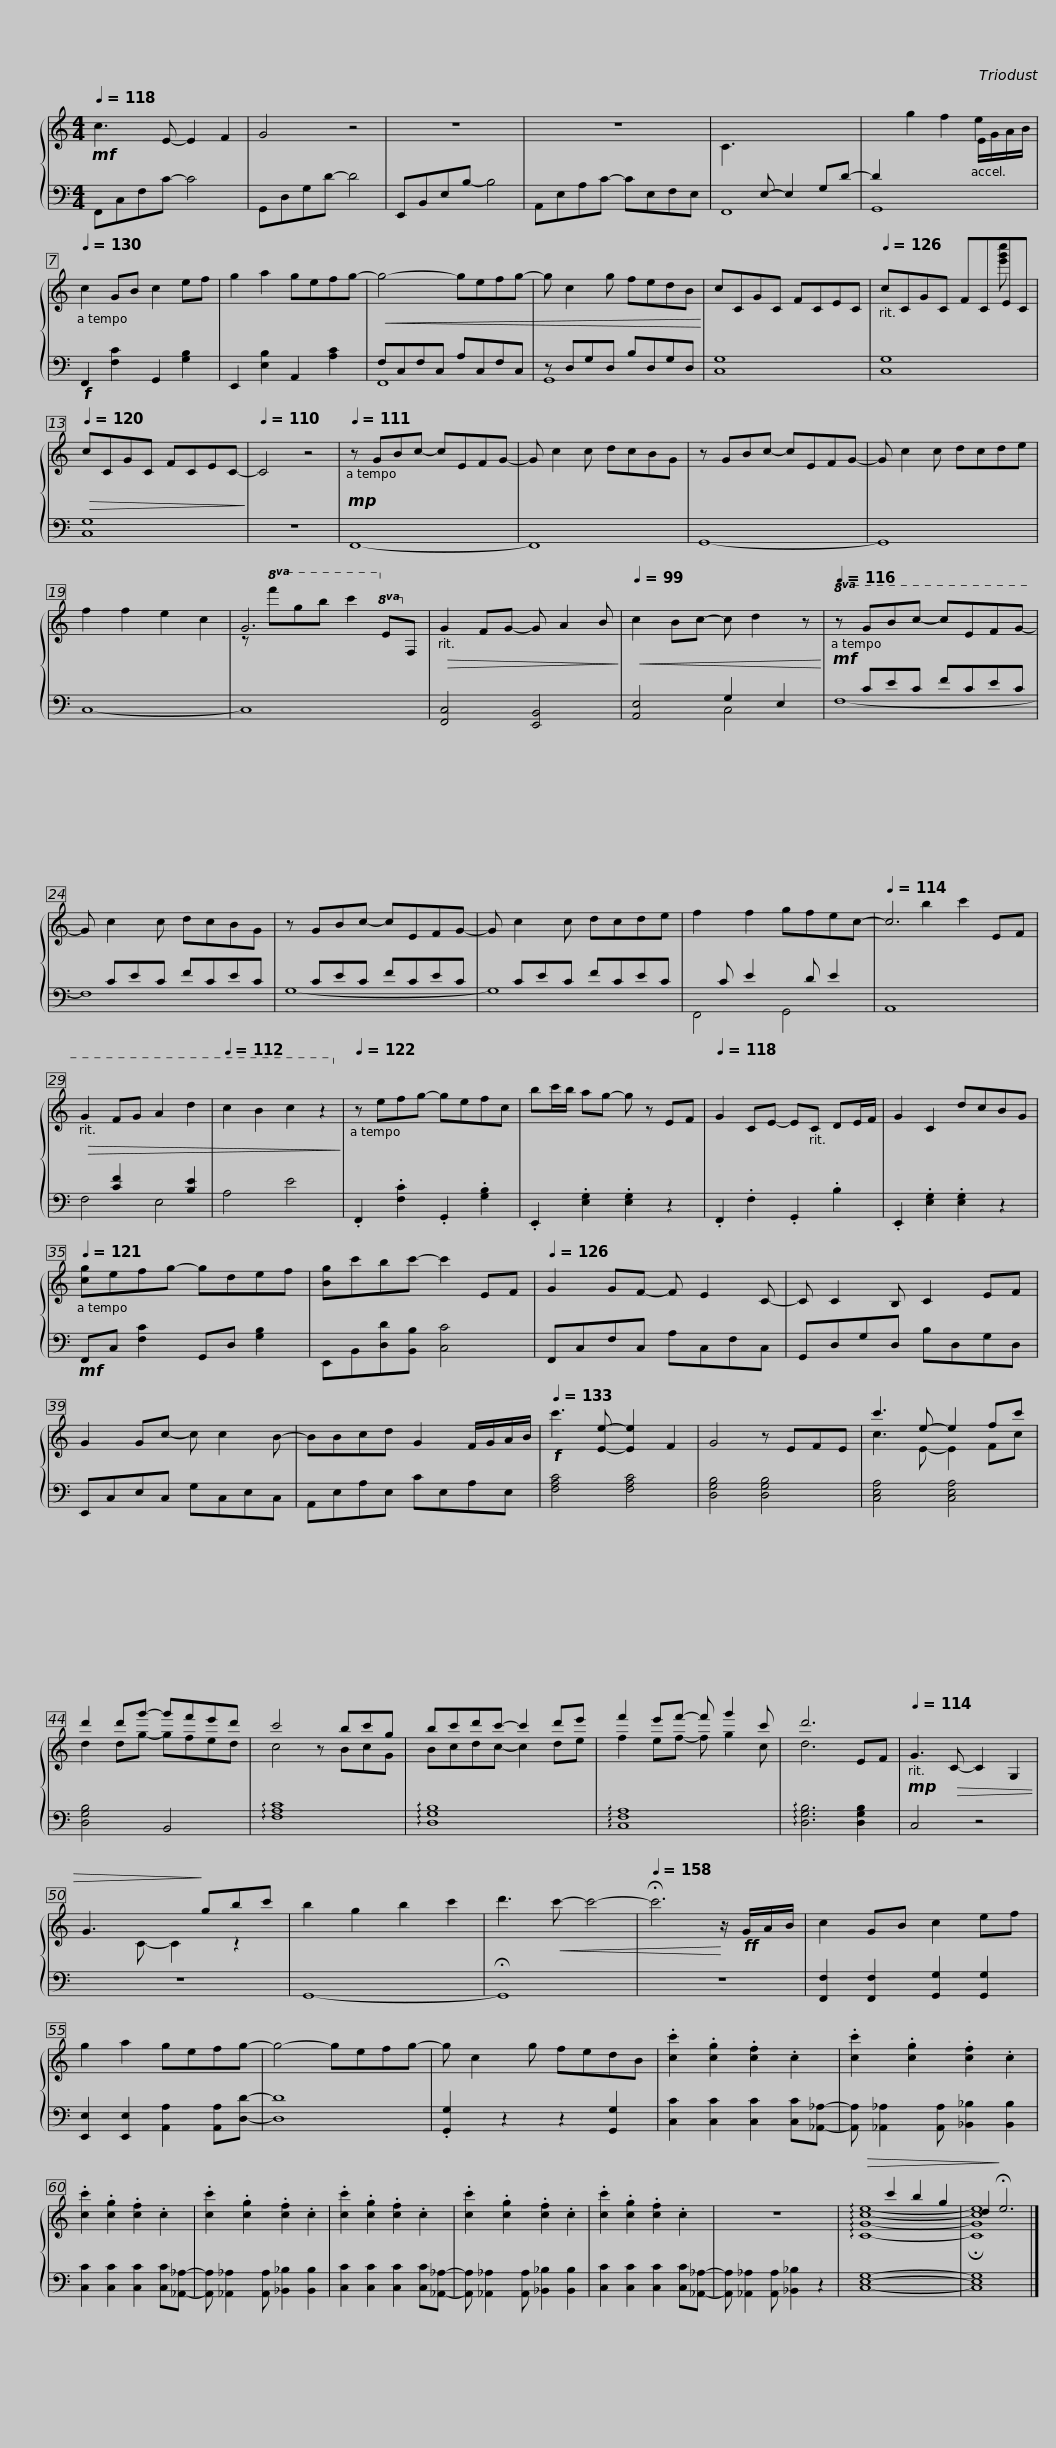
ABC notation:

X:1
%%score { ( 1 3 5 ) | ( 2 4 ) }
L:1/8
Q:1/4=118
M:4/4
I:linebreak $
K:C
V:1 treble
V:3 treble
V:5 treble
V:2 bass
V:4 bass
V:1
!mf! c3 E- E2 F2 | G4 z4 | z8 | z8 | C3[I:staff +1] E,- E,2 G,D- | %5
 D2[I:staff -1] g2 f2 e2 |$[Q:1/4=130] c2 GB c2 ef | g2 a2 gefg- |!<(! g4- gefg- | g c2 g fedB!<)! |$ %10
 cCGC FCEC |[Q:1/4=126] cCGC FCEC |[Q:1/4=120]!>(! cCGC FCEC-!>)! |[Q:1/4=110] C4 z4 |$[Q:1/4=111]!mp! z GBc- cEFG- | %15
 G c2 c dcBG | z GBc- cEFG- | G c2 c dcde | f2 f2 e2 c2 | G6!8va(! E!8va)!F |$ %20
!>(! G2 FG- G A2 B!>)! |[Q:1/4=99]!<(! c2 Bc- c d2 z!<)! |[Q:1/4=116]!mf!!8va(! z gbc'- c'efg- | g c'2 c' d'c'bg |$ z gbc'- c'efg- | %25
 g c'2 c' d'c'd'e' | f'2 f'2 g'f'e'c'- |[Q:1/4=114] c'6 ef |$!>(! g2 fg a2 d'2 |[Q:1/4=112] c'2 b2 c'2 z2!8va)!!>)! | %30
[Q:1/4=122] z efg- gefc | bc'/b/ ag- g z EF |[Q:1/4=118] G2 CE- EC DE/F/ |$ G2 C2 dcBG |[Q:1/4=121] [cg]efg- gdef | %35
 [Bg]c'bc'- c'2 EF |[Q:1/4=126] G2 GF- F E2 C- | C C2 B, C2 EF |$ G2 Gc- c c2 B- | BBcd G2 F/G/A/B/ | %40
[Q:1/4=133]!f! c'3 [Ee]- [Ee]2 F2 | G4 z EFE | c'3 e- e2 fc' |$ d'2 d'g'- g'f'e'd' | c'4 z bc'g | %45
 bc'd'c'- c'2 d'e' | f'2 e'f'- f' g'2 c' | d'6 EF |$[Q:1/4=114]!mp! G3!>(! C- C2 G,2 | G3 x2!>)! gbc' | %50
 b2 g2 b2 c'2 | d'3!<(! c'- c'4- |[Q:1/4=158] !fermata!c'6!<)! z/!ff! G/A/B/ |$ c2 GB c2 ef | g2 a2 gefg- | %55
 g4- gefg- | g c2 g fedB |$ .[cc']2 .[cg]2 .[cf]2 .c2 | .[cc']2 .[cg]2 .[cf]2 .c2 | .[cc']2 .[cg]2 .[cf]2 .c2 | %60
 .[cc']2 .[cg]2 .[cf]2 .c2 |$ .[cc']2 .[cg]2 .[cf]2 .c2 | .[cc']2 .[cg]2 .[cf]2 .c2 | .[cc']2 .[cg]2 .[cf]2 .c2 | z8 | %65
!>(! x2 c'2 b2 g2 | d2!>)! !fermata!e6 |] %67
V:2
 F,,C,F,C- C4 | G,,D,G,D- D4 | E,,B,,E,B,- B,4 | A,,E,A,C- CE,F,E, | F,,8 | %5
 G,,8 |$!f! F,,2 [F,C]2 G,,2 [G,B,]2 | E,,2 [E,B,]2 A,,2 [A,C]2 | F,C,F,C, A,C,F,C, | z D,G,D, B,D,G,D, |$ %10
 [C,G,]8 | [C,G,]8 | [C,G,]8 | z8 |$ F,,8- | %15
 F,,8 | G,,8- | G,,8 | C,8- | C,8 |$ %20
 [F,,C,]4 [E,,B,,]4 | [A,,E,]4 G,2 E,2 | x CEC FCEC | x CEC FCEC |$ x CEC FCEC | %25
 x CEC FCEC | x C E2 x D E2 | A,,8 |$ x2 [CF]2 x2 [B,E]2 | A,4 E4 | %30
 .F,,2 .[F,C]2 .G,,2 .[G,B,]2 | .E,,2 .[E,G,]2 .[E,G,]2 z2 | .F,,2 .F,2 .G,,2 .B,2 |$ .E,,2 .[E,G,]2 .[E,G,]2 z2 |!mf! F,,C, [F,C]2 G,,D, [G,B,]2 | %35
 E,,B,,[D,D][B,,B,] [C,C]4 | F,,C,F,C, A,C,F,C, | G,,D,G,D, B,D,G,D, |$ E,,C,E,C, G,C,E,C, | A,,E,A,E, CE,A,E, | %40
 [F,A,C]4 [F,A,C]4 | [D,G,B,]4 [D,G,B,]4 | [C,E,A,]4 [C,E,A,]4 |$ [D,G,B,]4 B,,4 | !arpeggio![F,A,C]8 | %45
 !arpeggio![D,G,B,]8 | !arpeggio![C,F,A,]8 | !arpeggio![D,G,B,]6 [D,G,B,]2 |$ C,4 z4 | z8 | %50
 G,,8- | !fermata!G,,8 | z8 |$ [F,,F,]2 [F,,F,]2 [G,,G,]2 [G,,G,]2 | [E,,E,]2 [E,,E,]2 [A,,A,]2 [A,,A,][D,D]- | %55
 [D,D]8 | .[G,,G,]2 z2 z2 [G,,G,]2 |$ [C,C]2 [C,C]2 [C,C]2 [C,C][_A,,_A,]- | [A,,A,] [_A,,_A,]2 [A,,A,] [_B,,_B,]2 [B,,B,]2 | [C,C]2 [C,C]2 [C,C]2 [C,C][_A,,_A,]- | %60
 [A,,A,] [_A,,_A,]2 [A,,A,] [_B,,_B,]2 [B,,B,]2 |$ [C,C]2 [C,C]2 [C,C]2 [C,C][_A,,_A,]- | [A,,A,] [_A,,_A,]2 [A,,A,] [_B,,_B,]2 [B,,B,]2 | [C,C]2 [C,C]2 [C,C]2 [C,C][_A,,_A,]- | [A,,A,] [_A,,_A,]2 [A,,A,] [_B,,_B,]2 z2 | %65
 [C,E,G,]8- | [C,E,G,]8 |] %67
V:3
 x8 | x8 | x8 | x8 | x8 | %5
 x6 E/G/A/B/ |$ x8 | x8 | x8 | x8 |$ %10
 x8 | x8 | x8 | x8 |$ x8 | %15
 x8 | x8 | x8 | x8 | z!8va(! f'g'b' c''2!8va)! x2 |$ %20
 x8 | x8 |!8va(! x8 | x8 |$ x8 | %25
 x8 | x8 | x2 b'2 c''2 x2 |$ x8 | x8!8va)! | %30
 x8 | x8 | x8 |$ x8 | x8 | %35
 x8 | x8 | x8 |$ x8 | x8 | %40
 x8 | x8 | c3 E- E2 Fc |$ d2 dg- gfed | c4 x BcG | %45
 Bcdc- c2 de | f2 ef- f g2 c | d6 x2 |$ x8 | x3 C- C2 z2 | %50
 x8 | x8 | x8 |$ x8 | x8 | %55
 x8 | x8 |$ x8 | x8 | x8 | %60
 x8 |$ x8 | x8 | x8 | x8 | %65
 !arpeggio![CGce]8- | !fermata![CGce]8 |] %67
V:4
 x8 | x8 | x8 | x8 | x8 | %5
 x8 |$ x8 | x8 | F,,8 | G,,8 |$ %10
 x8 | x8 | x8 | x8 |$ x8 | %15
 x8 | x8 | x8 | x8 | x8 |$ %20
 x8 | x4 C,4 | F,8- | F,8 |$ G,8- | %25
 G,8 | F,,4 G,,4 | x8 |$ F,4 E,4 | x8 | %30
 x8 | x8 | x8 |$ x8 | x8 | %35
 x8 | x8 | x8 |$ x8 | x8 | %40
 x8 | x8 | x8 |$ x8 | x8 | %45
 x8 | x8 | x8 |$ x8 | x8 | %50
 x8 | x8 | x8 |$ x8 | x8 | %55
 x8 | x8 |$ x8 | x8 | x8 | %60
 x8 |$ x8 | x8 | x8 | x8 | %65
 x8 | x8 |] %67
V:5
 x8 | x8 | x8 | x8 | x8 | %5
 x8 |$ x8 | x8 | x8 | x8 |$ %10
 x8 | x6 [e'g'c''] x | x8 | x8 |$ x8 | %15
 x8 | x8 | x8 | x8 | x!8va(! x5!8va)! x2 |$ %20
 x8 | x8 |!8va(! x8 | x8 |$ x8 | %25
 x8 | x8 | x8 |$ x8 | x8!8va)! | %30
 x8 | x8 | x8 |$ x8 | x8 | %35
 x8 | x8 | x8 |$ x8 | x8 | %40
 x8 | x8 | x8 |$ x8 | x8 | %45
 x8 | x8 | x8 |$ x8 | x8 | %50
 x8 | x8 | x8 |$ x8 | x8 | %55
 x8 | x8 |$ x8 | x8 | x8 | %60
 x8 |$ x8 | x8 | x8 | x8 | %65
 x8 | x8 |] %67
